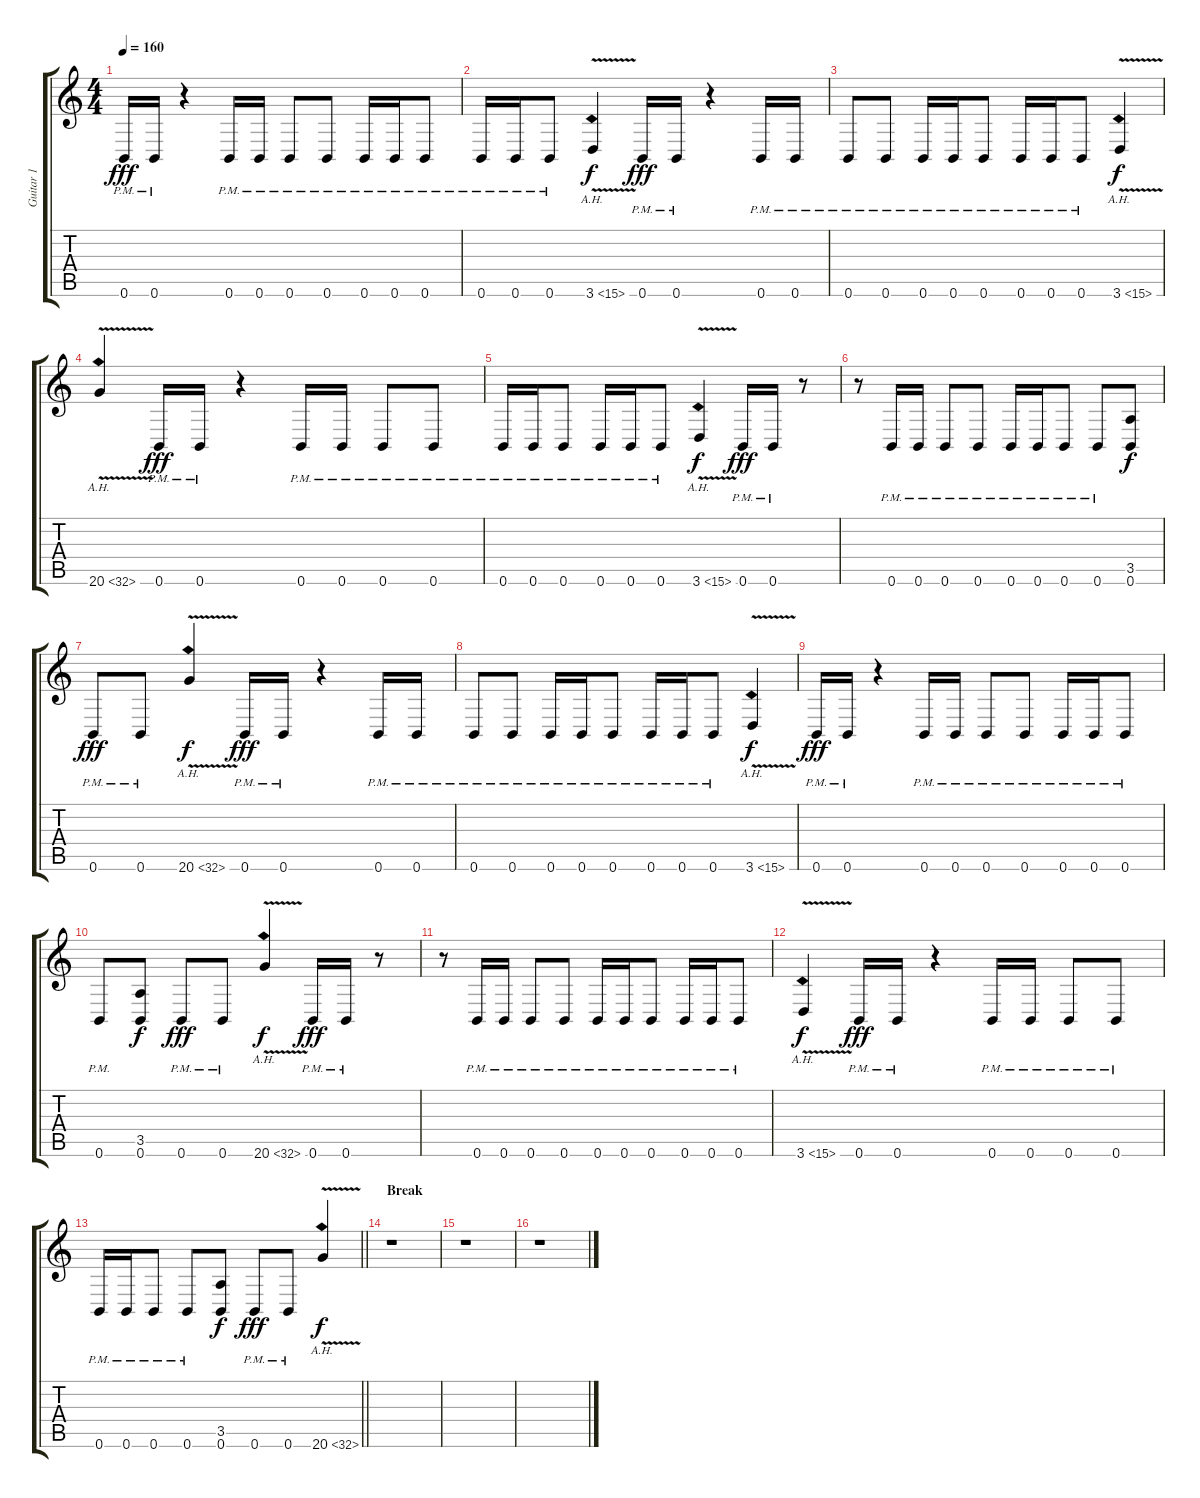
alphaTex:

\track ("Guitar 1" "Guitar 1") {instrument overdrivenguitar}
\staff {score tabs}
\tuning (Db4 Ab3 E3 B2 Gb2 B1) {hide}
\ts (4 4)
\tempo 160
\clef g2
\ks c
0.6{pm}.16{dy fff} 0.6{pm}.16 r.4 0.6{pm}.16 0.6{pm}.16 0.6{pm}.8 0.6{pm}.8 0.6{pm}.16 0.6{pm}.16 0.6{pm}.8 |
0.6{pm}.16 0.6{pm}.16 0.6{pm}.8 3.6{ah 12 v}.4{dy f} 0.6{pm}.16{dy fff} 0.6{pm}.16 r.4 0.6{pm}.16 0.6{pm}.16 |
0.6{pm}.8 0.6{pm}.8 0.6{pm}.16 0.6{pm}.16 0.6{pm}.8 0.6{pm}.16 0.6{pm}.16 0.6{pm}.8 3.6{ah 12 v}.4{dy f} |
20.6{ah 12 v}.4 0.6{pm}.16{dy fff} 0.6{pm}.16 r.4 0.6{pm}.16 0.6{pm}.16 0.6{pm}.8 0.6{pm}.8 |
0.6{pm}.16 0.6{pm}.16 0.6{pm}.8 0.6{pm}.16 0.6{pm}.16 0.6{pm}.8 3.6{ah 12 v}.4{dy f} 0.6{pm}.16{dy fff} 0.6{pm}.16 r.8 |
r.8 0.6{pm}.16 0.6{pm}.16 0.6{pm}.8 0.6{pm}.8 0.6{pm}.16 0.6{pm}.16 0.6{pm}.8 0.6{pm}.8 (3.5 0.6).8{dy f} |
0.6{pm}.8{dy fff} 0.6{pm}.8 20.6{ah 12 v}.4{dy f} 0.6{pm}.16{dy fff} 0.6{pm}.16 r.4 0.6{pm}.16 0.6{pm}.16 |
0.6{pm}.8 0.6{pm}.8 0.6{pm}.16 0.6{pm}.16 0.6{pm}.8 0.6{pm}.16 0.6{pm}.16 0.6{pm}.8 3.6{ah 12 v}.4{dy f} |
0.6{pm}.16{dy fff} 0.6{pm}.16 r.4 0.6{pm}.16 0.6{pm}.16 0.6{pm}.8 0.6{pm}.8 0.6{pm}.16 0.6{pm}.16 0.6{pm}.8 |
0.6{pm}.8 (3.5 0.6).8{dy f} 0.6{pm}.8{dy fff} 0.6{pm}.8 20.6{ah 12 v}.4{dy f} 0.6{pm}.16{dy fff} 0.6{pm}.16 r.8 |
r.8 0.6{pm}.16 0.6{pm}.16 0.6{pm}.8 0.6{pm}.8 0.6{pm}.16 0.6{pm}.16 0.6{pm}.8 0.6{pm}.16 0.6{pm}.16 0.6{pm}.8 |
3.6{ah 12 v}.4{dy f} 0.6{pm}.16{dy fff} 0.6{pm}.16 r.4 0.6{pm}.16 0.6{pm}.16 0.6{pm}.8 0.6{pm}.8 |
\barLineRight lightlight
0.6{pm}.16 0.6{pm}.16 0.6{pm}.8 0.6{pm}.8 (3.5 0.6).8{dy f} 0.6{pm}.8{dy fff} 0.6{pm}.8 20.6{ah 12 v}.4{dy f} |
\section ("" "Break")
r.1 |
r.1 |
r.1
